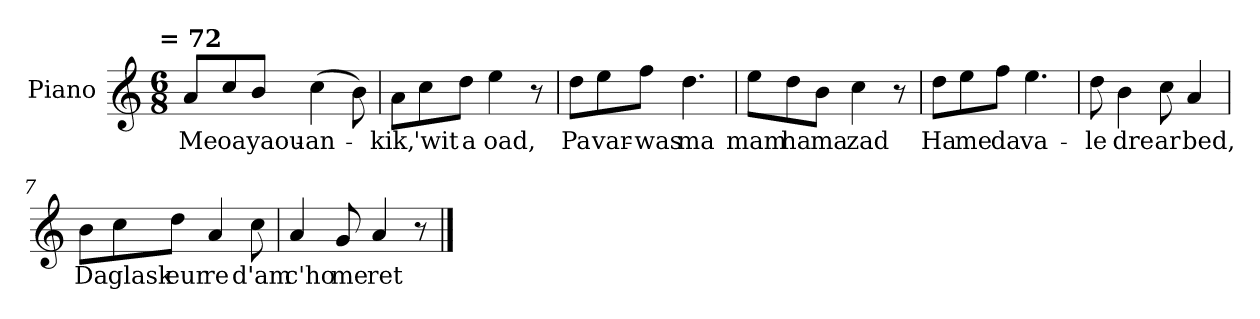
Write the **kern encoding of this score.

**kern	**text
*part1	*part1
*staff1	*staff1
*I"Piano	*
*I'Pno	*
*clefG2	*
*k[]	*
!!LO:TX:omd:t= = 72
*M6/8	*
*MM108	*
=1	=1
8a/L	Me
8cc/	oa
8b/J	yaou-
(>4cc\	-an-
8b\)	.
=2	=2
8a\L	-kik,
8cc\	'wit
8dd\J	a
4ee\	oad,
8r	.
=3	=3
8dd\L	Pa
8ee\	var-
8ff\J	-was
4.dd\	ma
=4	=4
8ee\L	mam
8dd\	ha
8b\J	ma
4cc\	zad
8r	.
=5	=5
8dd\L	Ha
8ee\	me
8ff\J	da
4.ee\	va-
=6	=6
8dd\	-le
4b\	dre
8cc\	ar
4a/	bed,
=7	=7
8b\L	Da
8cc\	glask
8dd\J	eur
4a/	re
8cc\	d'am
=8	=8
4a/	c'ho
8g/	me
4a/	ret
8r	.
==	==
*-	*-
